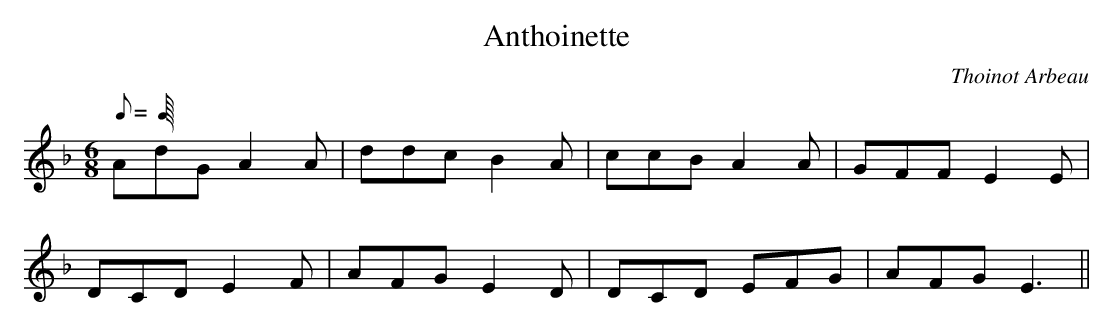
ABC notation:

X:1
T:Anthoinette
C:Thoinot Arbeau
M:6/8
L:1/8
Q:C8=30
K:F
AdG A2 A | ddc B2 A | ccB A2 A | GFF E2 E |
DCD E2 F | AFG E2 D | DCD EFG | AFG E3 ||
